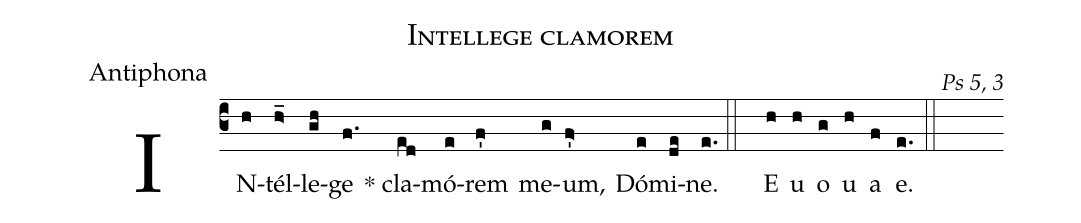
name:Intellege clamorem;
office-part:Antiphona;
commentary:Ps 5, 3;
%%
(c3) IN-(h)tél-(h>_)le-(gh)ge(f.) * cla-(ed)mó-(e)rem(f') me(g)um,(f>') Dó(e)mi-(de)ne.(e.) (::)
()E(h) u(h) o(g) u(h) a(f) e.(e.) (::)
